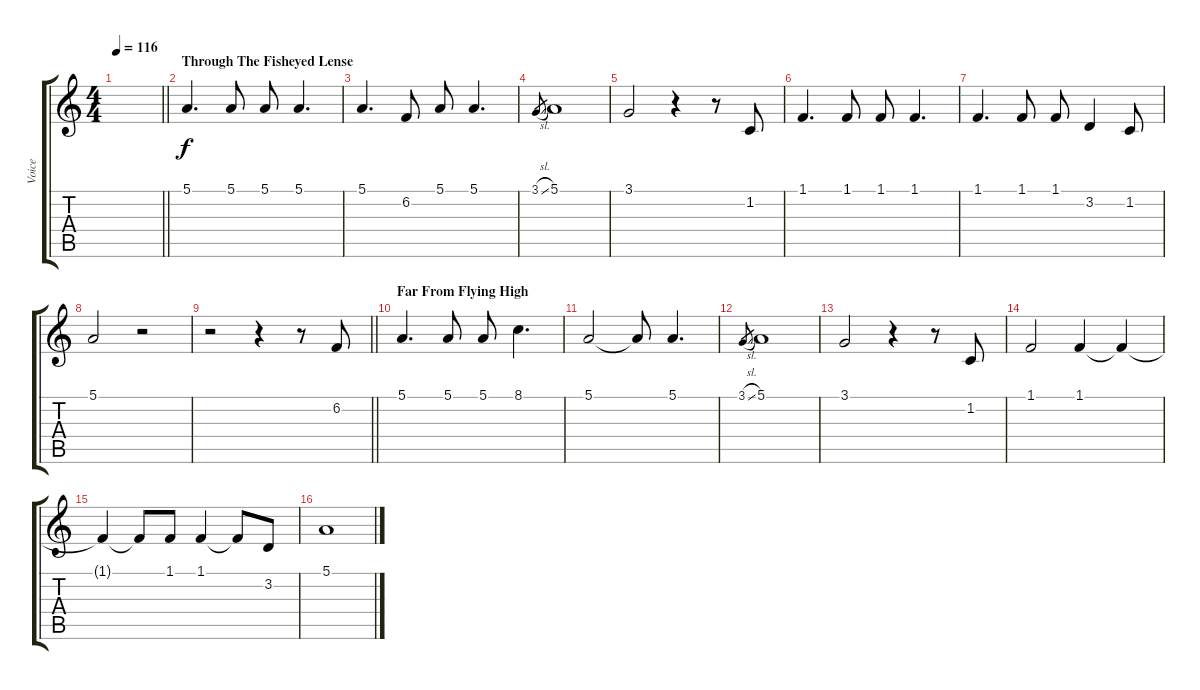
\track ("Voice" "Voice") {instrument clarinet}
\staff {score tabs}
\tuning (E4 B3 G3 D3 A2 E2) {hide}
\ts (4 4)
\tempo 116
\clef g2
\barLineRight lightlight
\ks c
|
\section ("" "Through The Fisheyed Lense")
5.1.4{d} 5.1.8 5.1.8 5.1.4{d} |
5.1.4{d} 6.2.8 5.1.8 5.1.4{d} |
3.1{sl}.8{gr} 5.1.1 |
3.1.2 r.4 r.8 1.2.8 |
1.1.4{d} 1.1.8 1.1.8 1.1.4{d} |
1.1.4{d} 1.1.8 1.1.8 3.2.4 1.2.8 |
5.1.2 r.2 |
\barLineRight lightlight
r.2 r.4 r.8 6.2.8 |
\section ("" "Far From Flying High")
5.1.4{d} 5.1.8 5.1.8 8.1.4{d} |
5.1.2 5.1{t}.8 5.1.4{d} |
3.1{sl}.8{gr} 5.1.1 |
3.1.2 r.4 r.8 1.2.8 |
1.1.2 1.1.4 1.1{t}.4 |
1.1{t}.4 1.1{t}.8 1.1.8 1.1.4 1.1{t}.8 3.2.8 |
5.1.1
